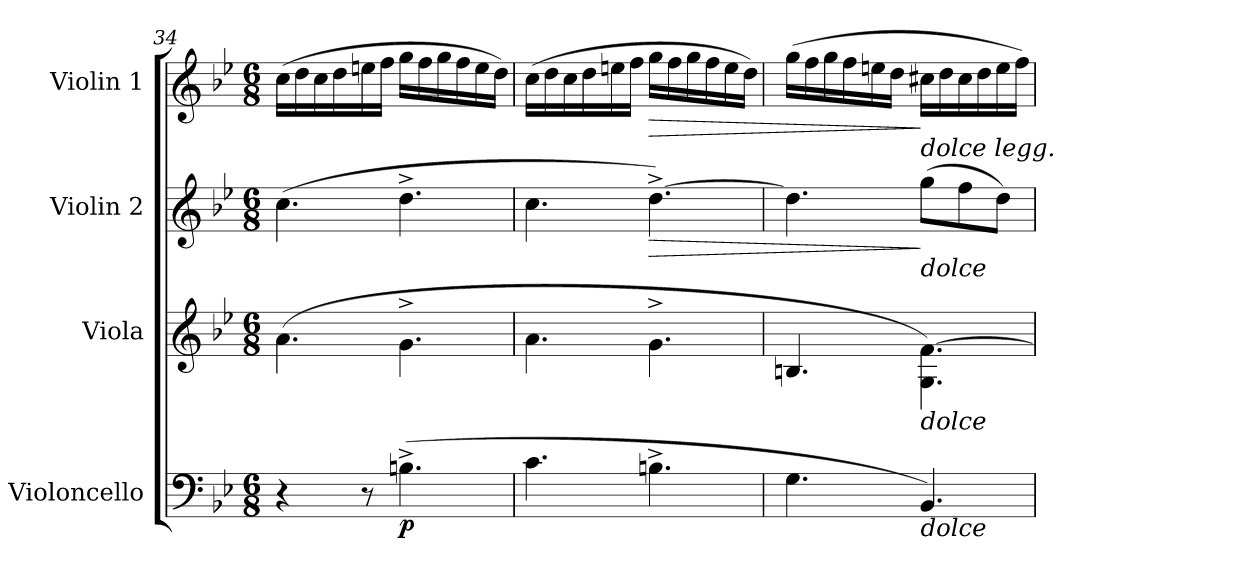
**kern	**dynam	**kern	**kern	**dynam	**kern	**dynam
*part4	*part4	*part3	*part2	*part2	*part1	*part1
*staff4	*staff4	*staff3	*staff2	*staff2	*staff1	*staff1
*I"Violoncello	*	*I"Viola	*I"Violin 2	*	*I"Violin 1	*
*I'Vc	*	*I'Vla	*I'Vln	*	*I'Vln	*
!!LO:LB:g=z
*clefF4	*	*clefG2	*clefG2	*	*clefG2	*
*k[b-e-]	*	*k[b-e-]	*k[b-e-]	*	*k[b-e-]	*
*M6/8	*	*M6/8	*M6/8	*	*M6/8	*
=34	=34	=34	=34	=34	=34	=34
4r	.	(4.a\	(4.cc\	.	(16cc\LL	.
.	.	.	.	.	16dd\	.
.	.	.	.	.	16cc\	.
.	.	.	.	.	16dd\	.
8r	.	.	.	.	16een\	.
.	.	.	.	.	16ff\JJ	.
!	!LO:DY:b	!	!	!	!	!
(4.Bn^\	p	4.g^\	4.dd^\	.	16gg\LL	.
.	.	.	.	.	16ff\	.
.	.	.	.	.	16gg\	.
.	.	.	.	.	16ff\	.
.	.	.	.	.	16ee\	.
.	.	.	.	.	16dd\JJ)	.
=35	=35	=35	=35	=35	=35	=35
4.c\	.	4.a\	4.cc\	.	(16cc\LL	.
.	.	.	.	.	16dd\	.
.	.	.	.	.	16cc\	.
.	.	.	.	.	16dd\	.
.	.	.	.	.	16een\	.
.	.	.	.	.	16ff\JJ	.
!	!	!	!	!LO:HP:b	!	!LO:HP:b
4.Bn^\	.	4.g^\	[4.dd^\)	>	16gg\LL	>
.	.	.	.	.	16ff\	.
.	.	.	.	.	16gg\	.
.	.	.	.	.	16ff\	.
.	.	.	.	.	16ee\	.
.	.	.	.	.	16dd\JJ)	.
=36	=36	=36	=36	=36	=36	=36
4.G\	.	4.Bn/	4.dd\]	.	(16gg\LL	.
.	.	.	.	.	16ff\	.
.	.	.	.	.	16gg\	.
.	.	.	.	.	16ff\	.
.	.	.	.	.	16een\	.
.	.	.	.	.	16dd\JJ	.
!	!	!	!	!	!LO:TX:b:i:t=dolce legg.	!
!	!	!	!LO:TX:b:i:t=dolce	!	!	!
!	!	!LO:TX:b:i:t=dolce	!	!	!	!
!LO:TX:b:i:t=dolce	!	!	!	!	!	!
4.BB-/)	.	4.G\ [4.f\)	(8gg\L	]	16cc#X\LL	]
.	.	.	.	.	16dd\	.
.	.	.	8ff\	.	16cc#\	.
.	.	.	.	.	16dd\	.
.	.	.	8dd\J)	.	16ee\	.
.	.	.	.	.	16ff\JJ)	.
=	=	=	=	=	=	=
*-	*-	*-	*-	*-	*-	*-
